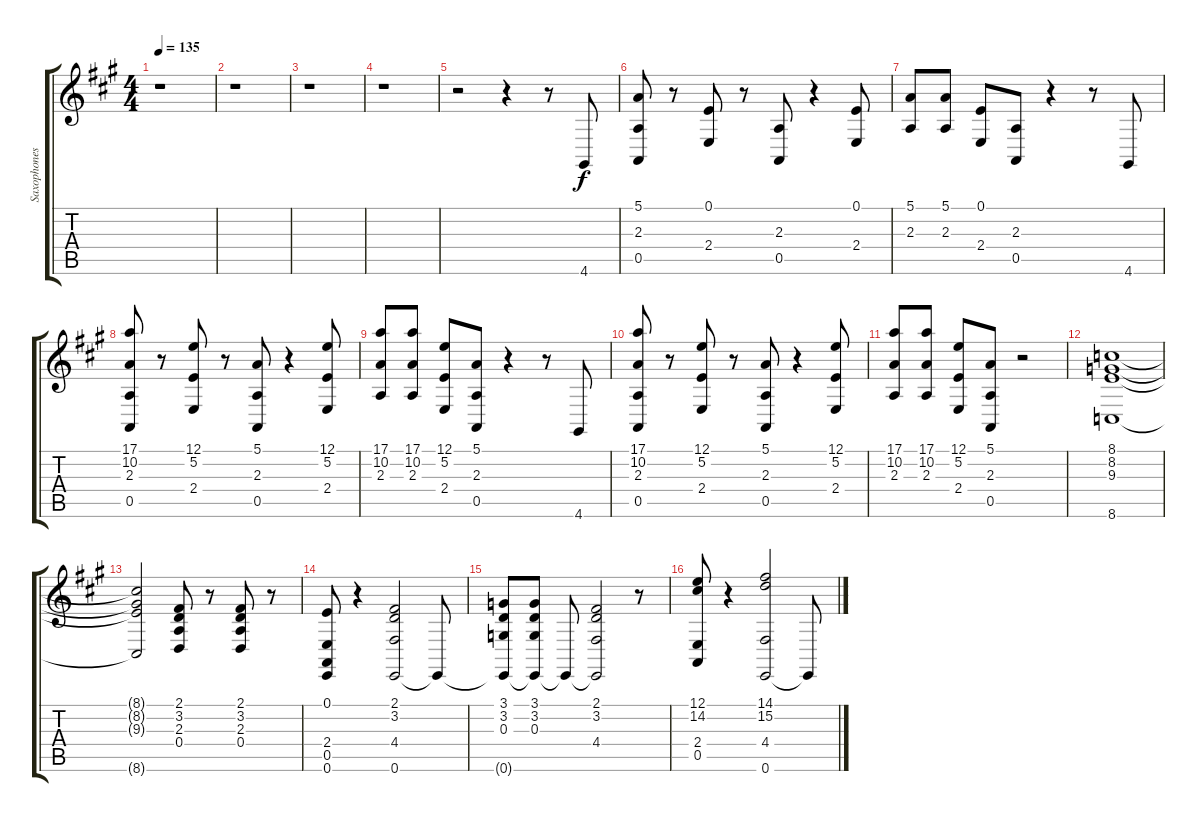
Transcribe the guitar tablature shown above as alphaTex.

\track ("Saxophones" "Saxophones") {instrument tenorsax}
\staff {score tabs}
\tuning (E4 B3 G3 D3 A2 E2) {hide}
\ts (4 4)
\tempo 135
\clef g2
\ks a
r.1{dy f} |
r.1 |
r.1 |
r.1 |
r.2 r.4 r.8 4.6.8 |
(5.1 2.3 0.5).8 r.8 (0.1 2.4).8 r.8 (2.3 0.5).8 r.4 (0.1 2.4).8 |
(5.1 2.3).8 (5.1 2.3).8 (0.1 2.4).8 (2.3 0.5).8 r.4 r.8 4.6.8 |
(17.1 10.2 2.3 0.5).8 r.8 (12.1 5.2 2.4).8 r.8 (5.1 2.3 0.5).8 r.4 (12.1 5.2 2.4).8 |
(17.1 10.2 2.3).8 (17.1 10.2 2.3).8 (12.1 5.2 2.4).8 (5.1 2.3 0.5).8 r.4 r.8 4.6.8 |
(17.1 10.2 2.3 0.5).8 r.8 (12.1 5.2 2.4).8 r.8 (5.1 2.3 0.5).8 r.4 (12.1 5.2 2.4).8 |
(17.1 10.2 2.3).8 (17.1 10.2 2.3).8 (12.1 5.2 2.4).8 (5.1 2.3 0.5).8 r.2 |
(8.1 8.2 9.3 8.6).1 |
(8.1{t} 8.2{t} 9.3{t} 8.6{t}).2 (2.1 3.2 2.3 0.4).8 r.8 (2.1 3.2 2.3 0.4).8 r.8 |
(0.1 2.4 0.5 0.6).8 r.4 (2.1 3.2 4.4 0.6).2 0.6{t}.8 |
(3.1 3.2 0.3 0.6{t}).8 (3.1 3.2 0.3 0.6{t}).8 0.6{t}.8 (2.1 3.2 4.4 0.6{t}).2 r.8 |
(12.1 14.2 2.4 0.5).8 r.4 (14.1 15.2 4.4 0.6).2 0.6{t}.8
